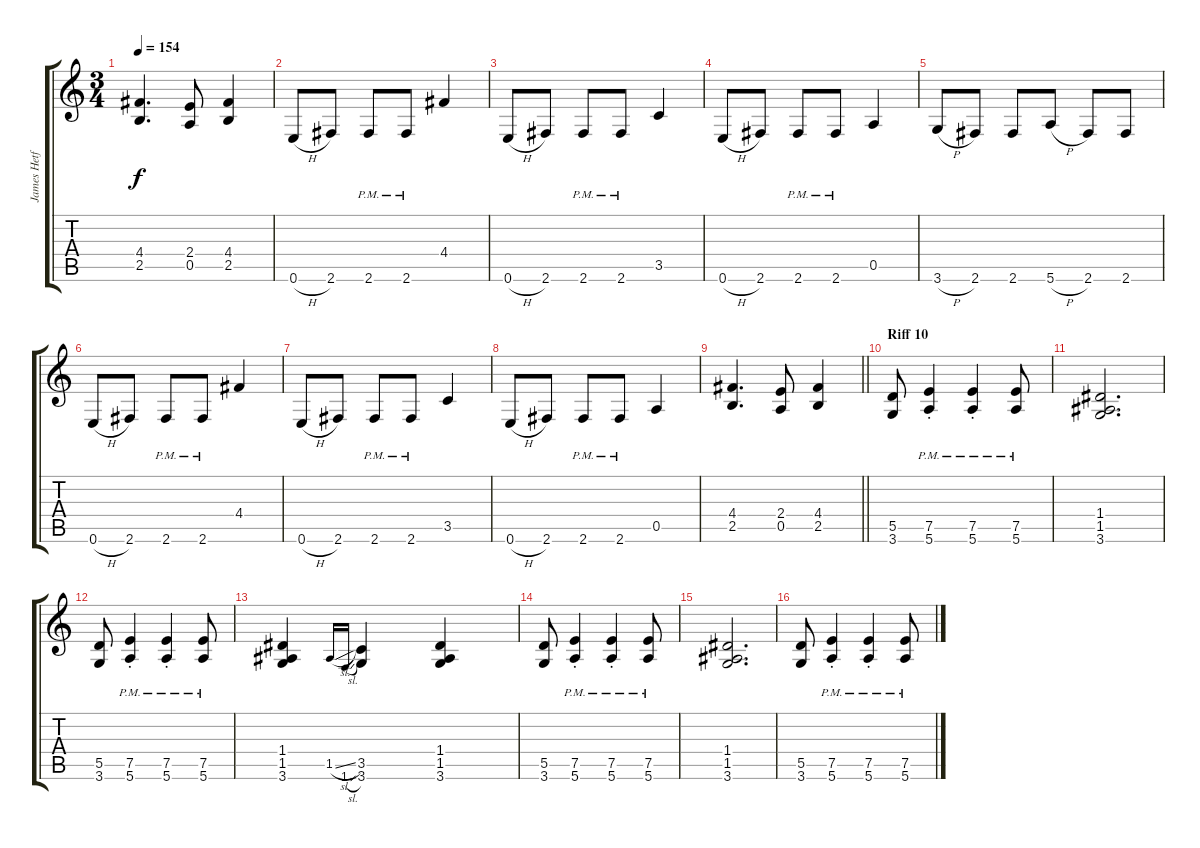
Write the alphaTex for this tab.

\track ("James Hetfield Riff" "James Hetf") {instrument distortionguitar}
\staff {score tabs}
\tuning (E4 B3 G3 D3 A2 E2) {hide}
\ts (3 4)
\tempo 154
\clef g2
\ks c
(4.4 2.5).4{d dy f} (2.4 0.5).8 (4.4 2.5).4 |
0.6{h}.8 2.6.8 2.6{pm}.8 2.6{pm}.8 4.4.4 |
0.6{h}.8 2.6.8 2.6{pm}.8 2.6{pm}.8 3.5.4 |
0.6{h}.8 2.6.8 2.6{pm}.8 2.6{pm}.8 0.5.4 |
3.6{h}.8 2.6.8 2.6.8 5.6{h}.8 2.6.8 2.6.8 |
0.6{h}.8 2.6.8 2.6{pm}.8 2.6{pm}.8 4.4.4 |
0.6{h}.8 2.6.8 2.6{pm}.8 2.6{pm}.8 3.5.4 |
0.6{h}.8 2.6.8 2.6{pm}.8 2.6{pm}.8 0.5.4 |
\barLineRight lightlight
(4.4 2.5).4{d} (2.4 0.5).8 (4.4 2.5).4 |
\section ("" "Riff 10")
(5.5 3.6).8 (7.5{pm st} 5.6{pm st}).4 (7.5{pm st} 5.6{pm st}).4 (7.5{pm} 5.6{pm}).8 |
(1.4 1.5 3.6).2{d} |
(5.5 3.6).8 (7.5{pm st} 5.6{pm st}).4 (7.5{pm st} 5.6{pm st}).4 (7.5{pm} 5.6{pm}).8 |
(1.4 1.5 3.6).4 1.5{sl}.16{gr onbeat} 1.6{sl}.16{gr onbeat} (3.5 3.6).4 (1.4 1.5 3.6).4 |
(5.5 3.6).8 (7.5{pm st} 5.6{pm st}).4 (7.5{pm st} 5.6{pm st}).4 (7.5{pm} 5.6{pm}).8 |
(1.4 1.5 3.6).2{d} |
(5.5 3.6).8 (7.5{pm st} 5.6{pm st}).4 (7.5{pm st} 5.6{pm st}).4 (7.5{pm} 5.6{pm}).8
